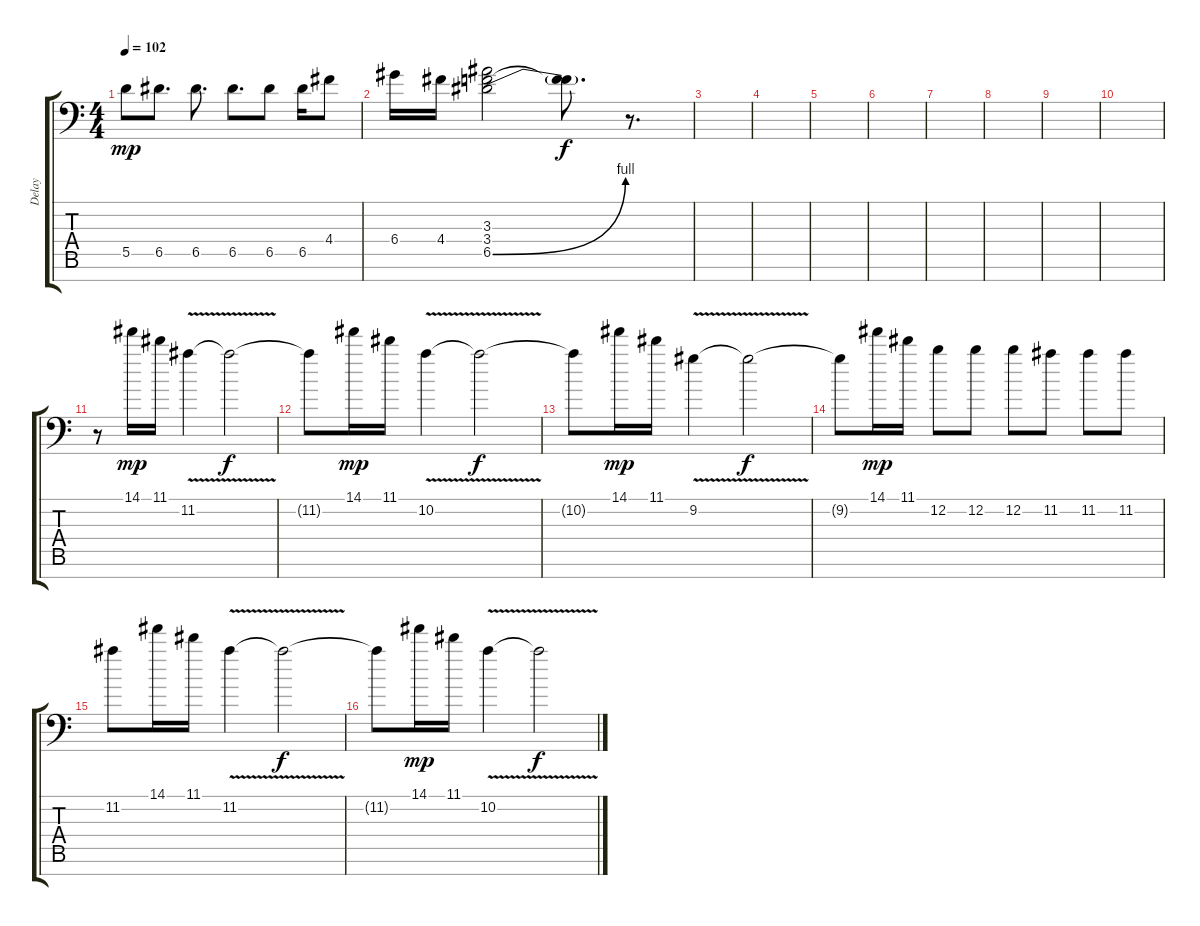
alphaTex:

\track ("Delay" "Delay") {instrument electricguitarjazz}
\staff {score tabs}
\tuning (E4 B3 G3 D3 A2 E2 C-1) {hide}
\ts (4 4)
\tempo 102
\clef f4
\ks c
5.5.8{dy mp} 6.5.8{d} 6.5.8{d} 6.5.8{d} 6.5.8 6.5.16 4.4.8 |
6.4.16 4.4.16 (3.3 3.4 6.5{be (bend 0 0 60 4)}).2 (3.4{t} 6.5{t}).8{d dy f} r.8{d} |
|
|
|
|
|
|
|
|
r.8 14.1.16{dy mp volume 8 instrument electricguitarjazz} 11.1.16 11.2{v}.4 11.2{t}.2{dy f} |
11.2{t}.8 14.1.16{dy mp} 11.1.16 10.2{v}.4 10.2{t}.2{dy f} |
10.2{t}.8 14.1.16{dy mp} 11.1.16 9.2{v}.4 9.2{t}.2{dy f} |
9.2{t}.8 14.1.16{dy mp} 11.1.16 12.2.8 12.2.8 12.2.8 11.2.8 11.2.8 11.2.8 |
11.2.8 14.1.16 11.1.16 11.2{v}.4 11.2{t}.2{dy f} |
11.2{t}.8 14.1.16{dy mp} 11.1.16 10.2{v}.4 10.2{t}.2{dy f}
